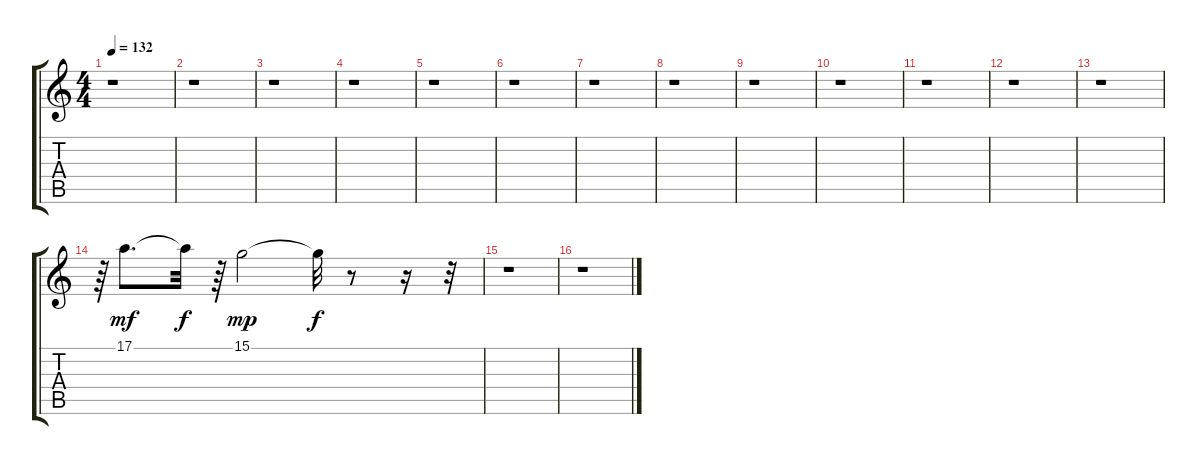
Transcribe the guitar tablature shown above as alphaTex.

\track "" {instrument percussiveorgan}
\staff {score tabs}
\tuning (E4 B3 G3 D3 A2 E2) {hide}
\ts (4 4)
\tempo 132
\clef g2
\ks c
r.1{dy f} |
r.1 |
r.1 |
r.1 |
r.1 |
r.1 |
r.1 |
r.1 |
r.1 |
r.1 |
r.1 |
r.1 |
r.1 |
r.64 17.1.8{d dy mf} 17.1{t}.32{dy f} r.64 15.1.2{dy mp} 15.1{t}.32{dy f} r.8 r.16 r.32 |
r.1 |
r.1
